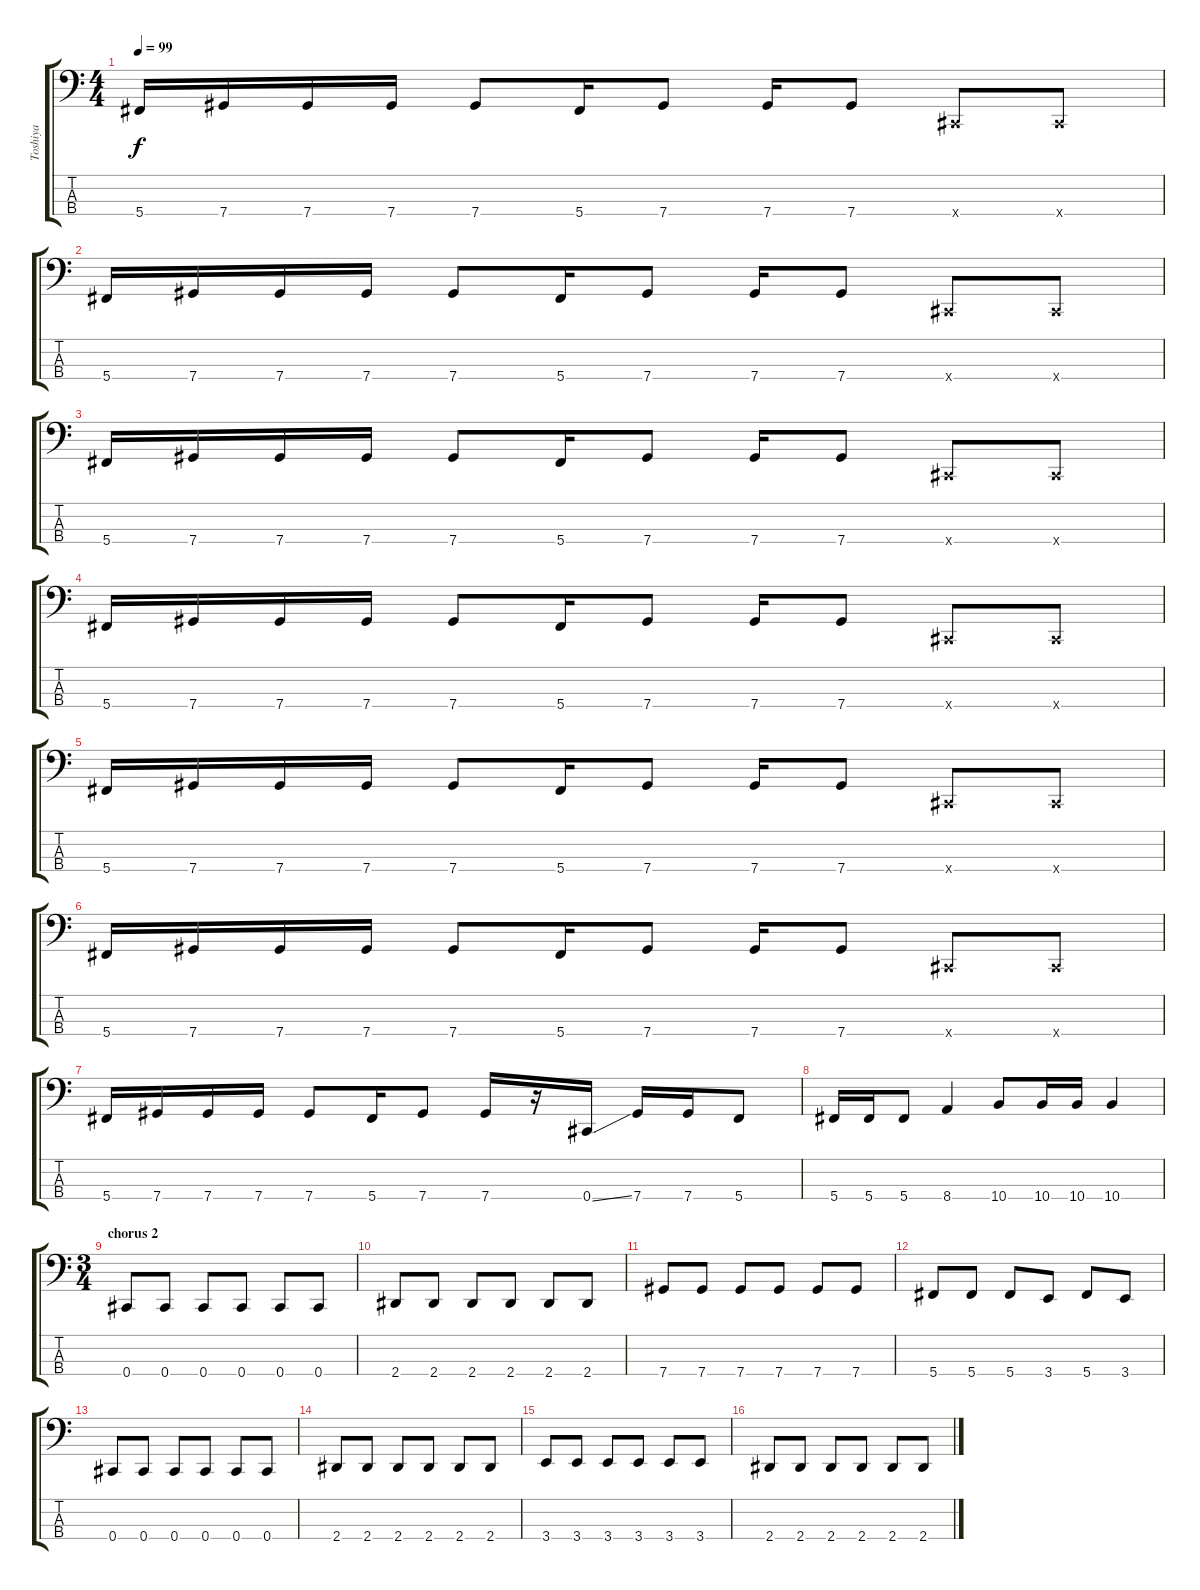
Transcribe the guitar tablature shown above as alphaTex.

\track ("Toshiya" "Toshiya") {instrument electricbasspick}
\staff {score tabs}
\tuning (Gb2 Db2 Ab1 Db1) {hide}
\ts (4 4)
\tempo 99
\clef f4
\ks c
5.4.16{dy f} 7.4.16 7.4.16 7.4.16 7.4.8 5.4.16 7.4.8 7.4.16 7.4.8 0.4{x}.8 0.4{x}.8 |
5.4.16 7.4.16 7.4.16 7.4.16 7.4.8 5.4.16 7.4.8 7.4.16 7.4.8 0.4{x}.8 0.4{x}.8 |
5.4.16 7.4.16 7.4.16 7.4.16 7.4.8 5.4.16 7.4.8 7.4.16 7.4.8 0.4{x}.8 0.4{x}.8 |
5.4.16 7.4.16 7.4.16 7.4.16 7.4.8 5.4.16 7.4.8 7.4.16 7.4.8 0.4{x}.8 0.4{x}.8 |
5.4.16 7.4.16 7.4.16 7.4.16 7.4.8 5.4.16 7.4.8 7.4.16 7.4.8 0.4{x}.8 0.4{x}.8 |
5.4.16 7.4.16 7.4.16 7.4.16 7.4.8 5.4.16 7.4.8 7.4.16 7.4.8 0.4{x}.8 0.4{x}.8 |
5.4.16 7.4.16 7.4.16 7.4.16 7.4.8 5.4.16 7.4.8 7.4.16 r.16 0.4{ss}.16 7.4.16 7.4.16 5.4.8 |
5.4.16 5.4.16 5.4.8 8.4.4 10.4.8 10.4.16 10.4.16 10.4.4 |
\ts (3 4)
\section ("" "chorus 2")
0.4.8 0.4.8 0.4.8 0.4.8 0.4.8 0.4.8 |
2.4.8 2.4.8 2.4.8 2.4.8 2.4.8 2.4.8 |
7.4.8 7.4.8 7.4.8 7.4.8 7.4.8 7.4.8 |
5.4.8 5.4.8 5.4.8 3.4.8 5.4.8 3.4.8 |
0.4.8 0.4.8 0.4.8 0.4.8 0.4.8 0.4.8 |
2.4.8 2.4.8 2.4.8 2.4.8 2.4.8 2.4.8 |
3.4.8 3.4.8 3.4.8 3.4.8 3.4.8 3.4.8 |
2.4.8 2.4.8 2.4.8 2.4.8 2.4.8 2.4.8
